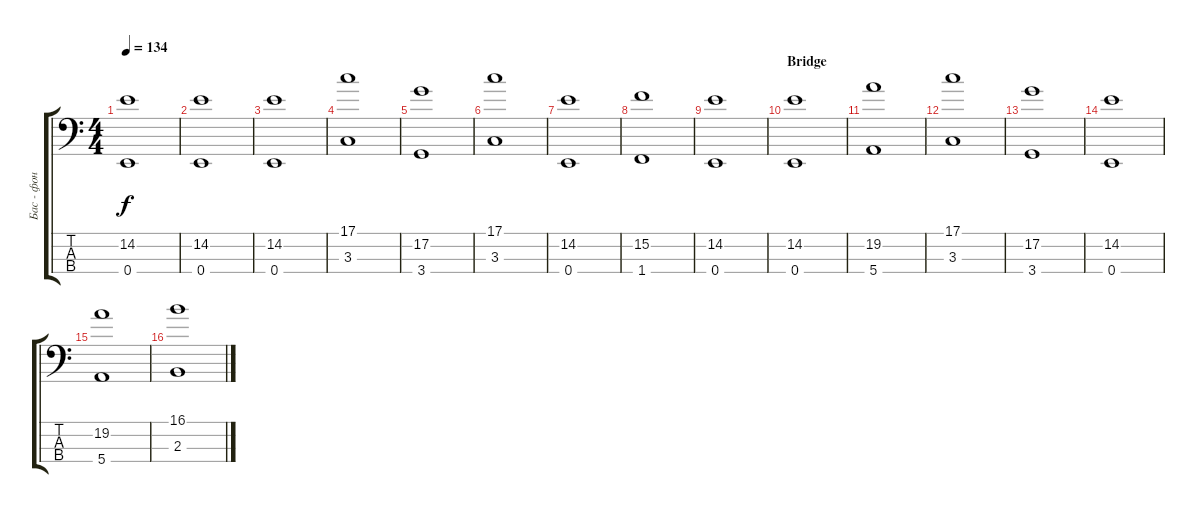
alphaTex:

\track ("Бас - фон" "Бас - фон") {instrument electricbassfinger}
\staff {score tabs}
\tuning (G2 D2 A1 E1) {hide}
\ts (4 4)
\tempo 134
\clef f4
\ks c
(14.2 0.4).1{dy f} |
(14.2 0.4).1 |
(14.2 0.4).1 |
(17.1 3.3).1 |
(17.2 3.4).1 |
(17.1 3.3).1 |
(14.2 0.4).1 |
(15.2 1.4).1 |
(14.2 0.4).1 |
\section ("" "Bridge")
(14.2 0.4).1 |
(19.2 5.4).1 |
(17.1 3.3).1 |
(17.2 3.4).1 |
(14.2 0.4).1 |
(19.2 5.4).1 |
(16.1 2.3).1
